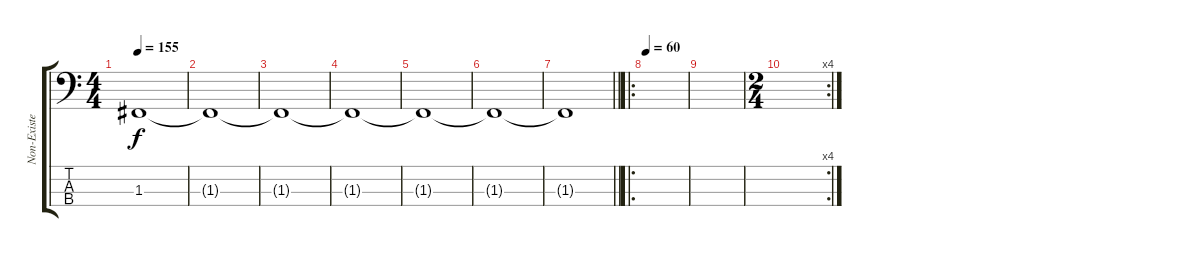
\track ("Non-Existent Bass" "Non-Existe") {instrument electricbassfinger}
\staff {score tabs}
\tuning (Eb2 Bb1 F1 C1) {hide}
\ts (4 4)
\tempo 155
\clef f4
\ks c
1.3{t}.1{dy f} |
1.3{t}.1 |
1.3{t}.1 |
1.3{t}.1 |
1.3{t}.1 |
1.3{t}.1 |
\barLineRight lightlight
1.3{t}.1 |
\ro
\section ("" "")
\tempo 60
|
|
\rc 4
\ts (2 4)
